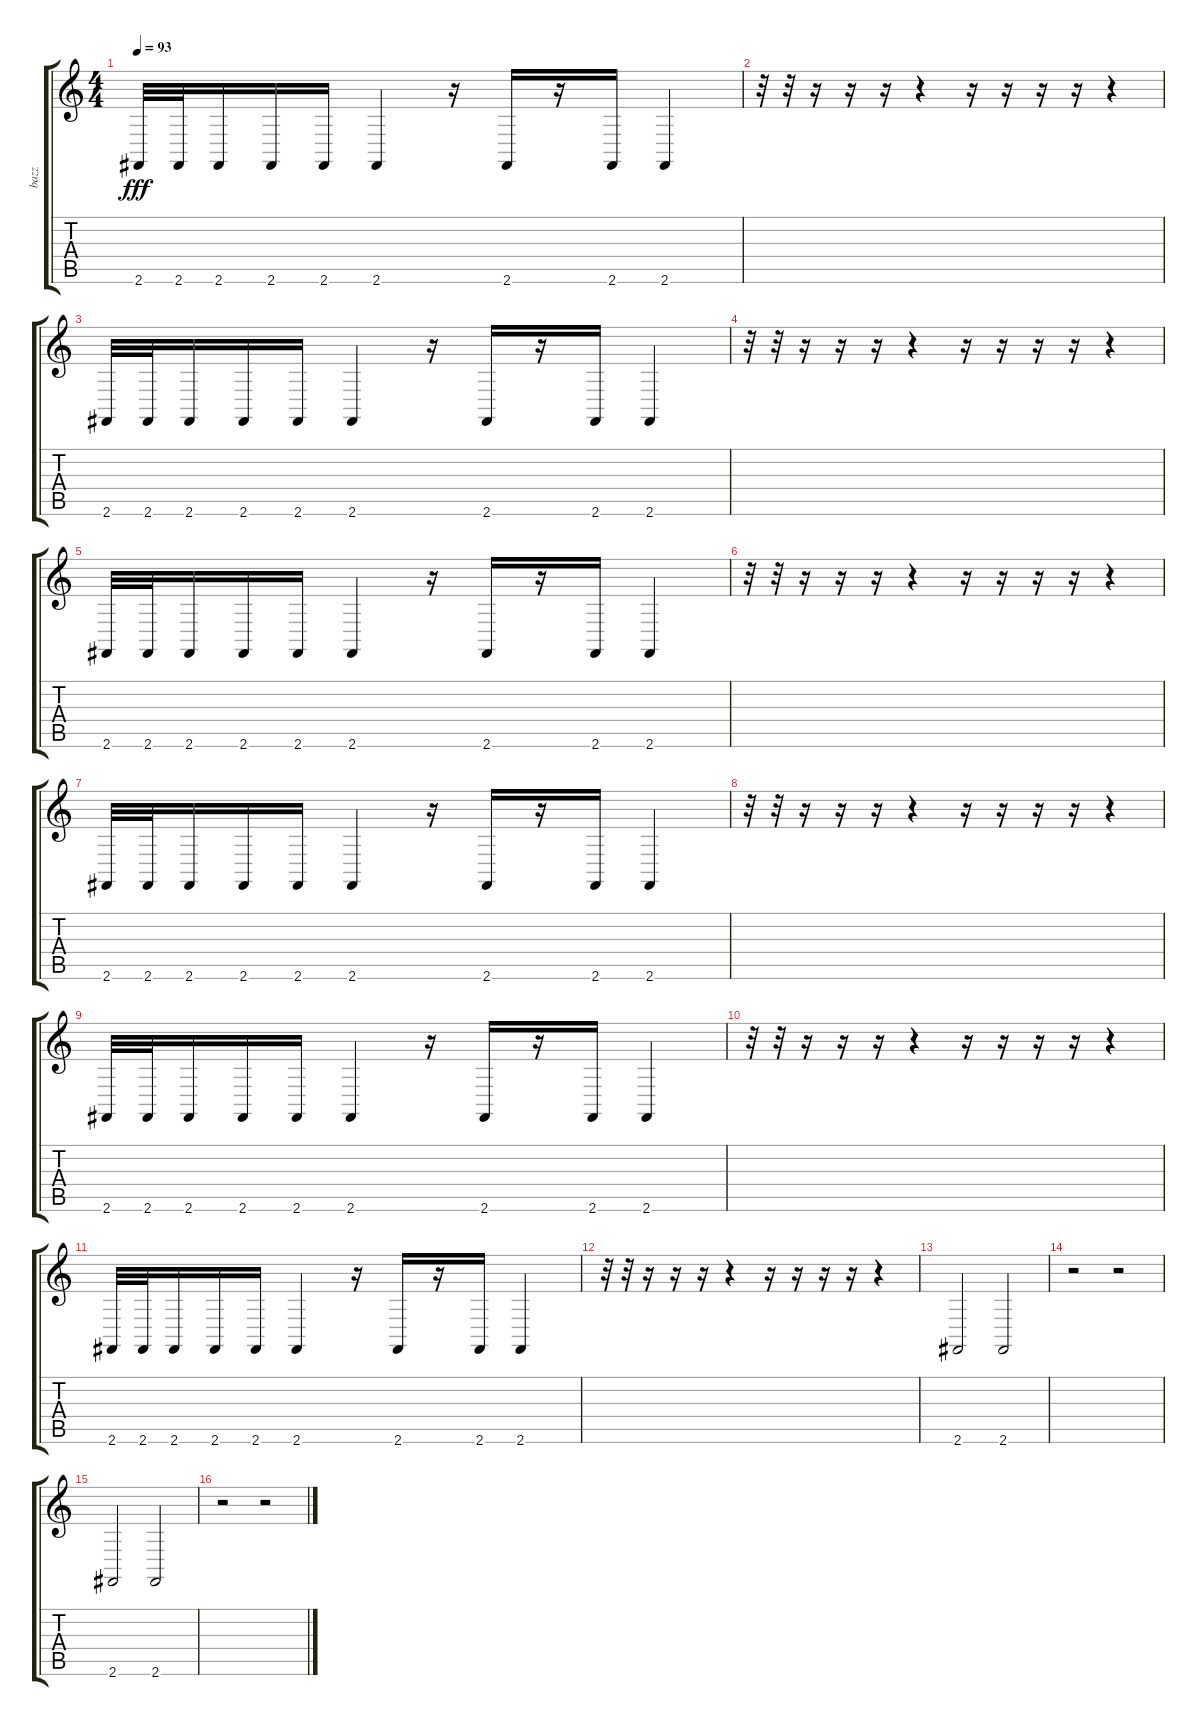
\track ("bazz" "bazz") {instrument lead2sawtooth}
\staff {score tabs}
\tuning (E4 B3 G3 D3 A2 E2) {hide}
\ts (4 4)
\tempo 93
\clef g2
\ks c
2.6.32{dy fff} 2.6.32 2.6.16 2.6.16 2.6.16 2.6.4 r.16 2.6.16 r.16 2.6.16 2.6.4 |
r.32 r.32 r.16 r.16 r.16 r.4 r.16 r.16 r.16 r.16 r.4 |
2.6.32 2.6.32 2.6.16 2.6.16 2.6.16 2.6.4 r.16 2.6.16 r.16 2.6.16 2.6.4 |
r.32 r.32 r.16 r.16 r.16 r.4 r.16 r.16 r.16 r.16 r.4 |
2.6.32 2.6.32 2.6.16 2.6.16 2.6.16 2.6.4 r.16 2.6.16 r.16 2.6.16 2.6.4 |
r.32 r.32 r.16 r.16 r.16 r.4 r.16 r.16 r.16 r.16 r.4 |
2.6.32 2.6.32 2.6.16 2.6.16 2.6.16 2.6.4 r.16 2.6.16 r.16 2.6.16 2.6.4 |
r.32 r.32 r.16 r.16 r.16 r.4 r.16 r.16 r.16 r.16 r.4 |
2.6.32 2.6.32 2.6.16 2.6.16 2.6.16 2.6.4 r.16 2.6.16 r.16 2.6.16 2.6.4 |
r.32 r.32 r.16 r.16 r.16 r.4 r.16 r.16 r.16 r.16 r.4 |
2.6.32 2.6.32 2.6.16 2.6.16 2.6.16 2.6.4 r.16 2.6.16 r.16 2.6.16 2.6.4 |
r.32 r.32 r.16 r.16 r.16 r.4 r.16 r.16 r.16 r.16 r.4 |
2.6.2 2.6.2 |
r.2 r.2 |
2.6.2 2.6.2 |
r.2 r.2
